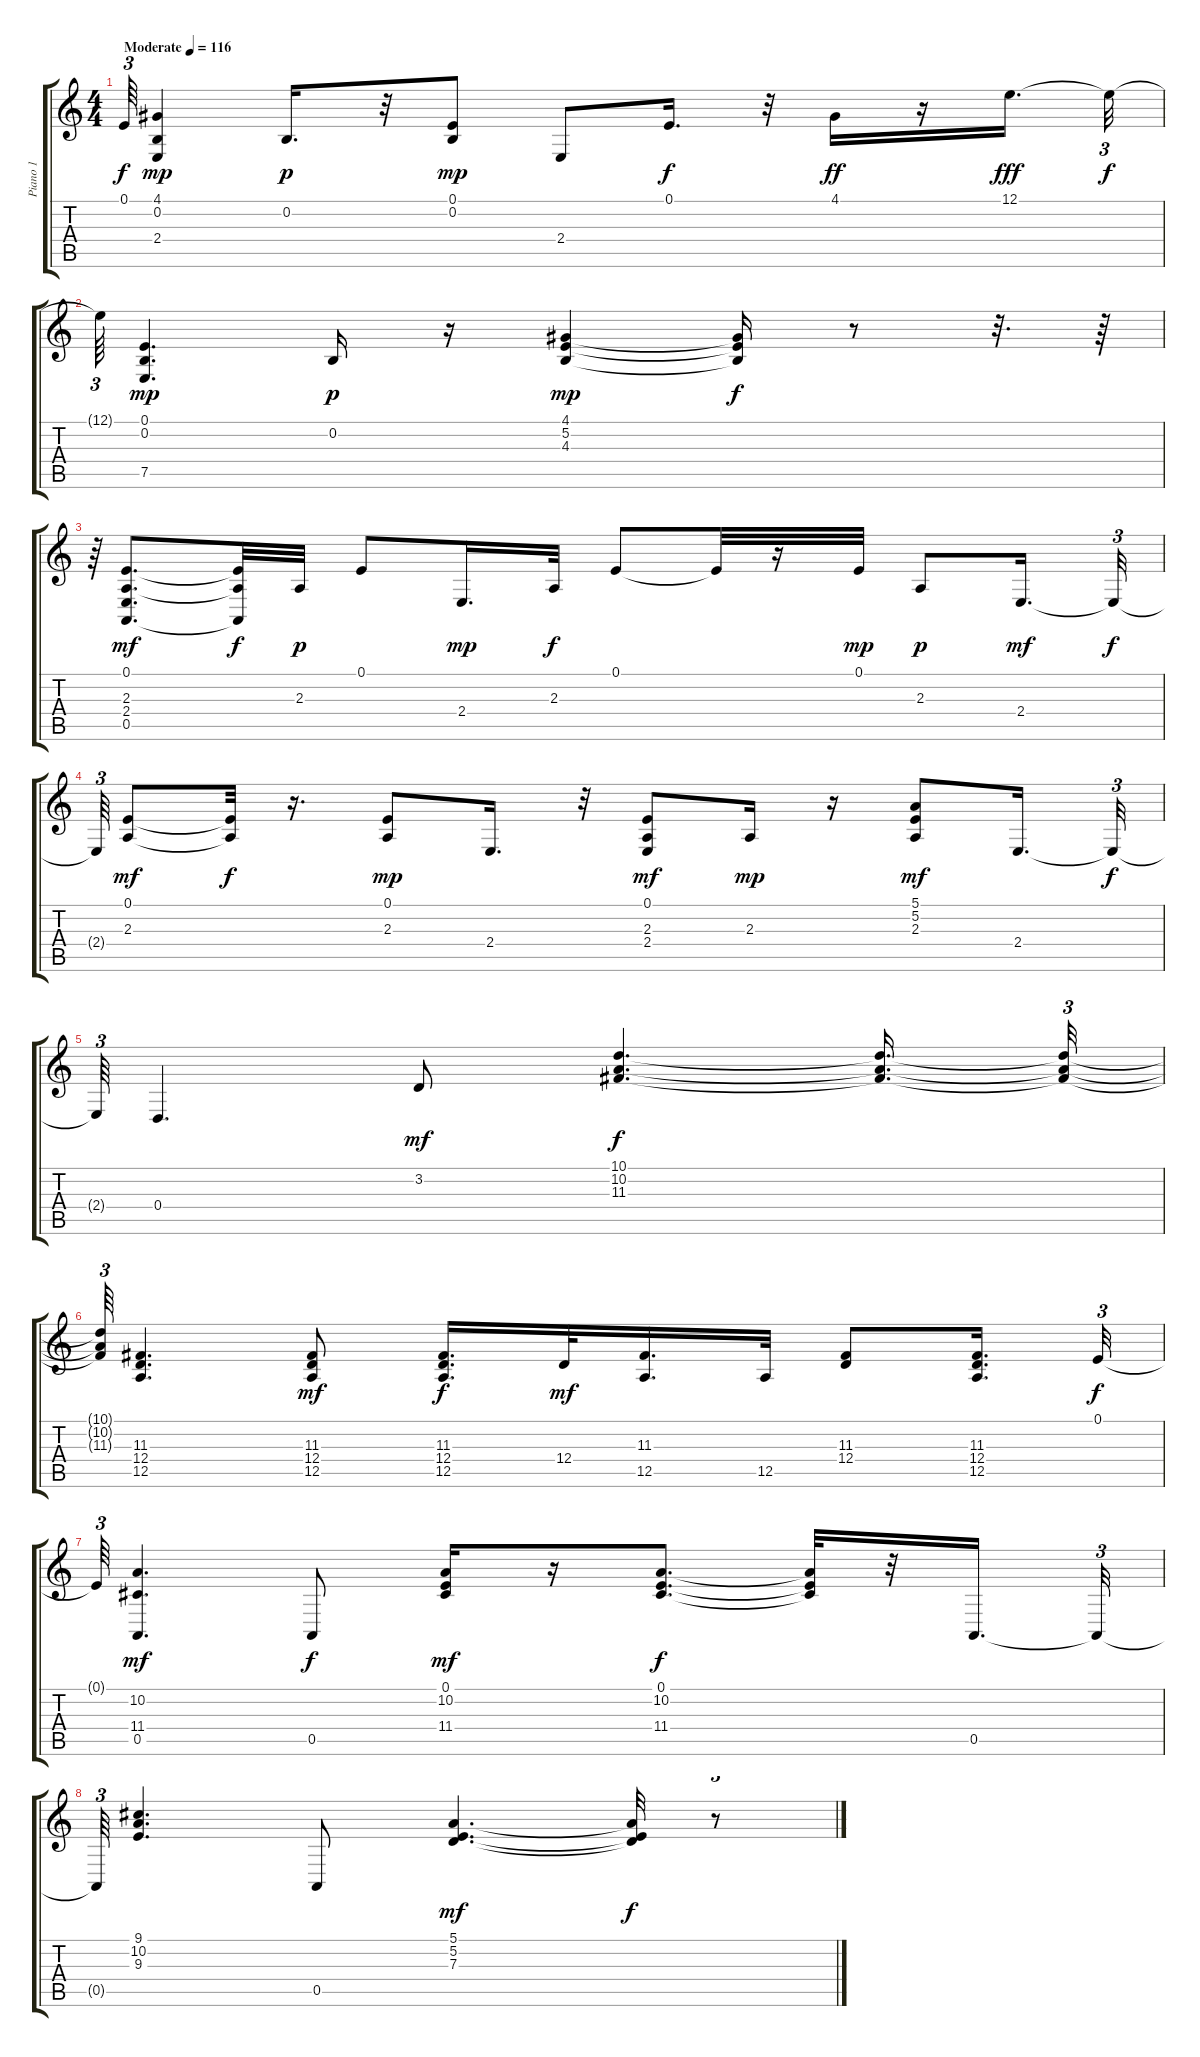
\track ("Piano 1 " "Piano 1 ") {instrument acousticgrandpiano}
\staff {score tabs}
\tuning (E4 B3 G3 D3 A2 E2) {hide}
\ts (4 4)
\tempo (116 "Moderate")
\clef g2
\ks c
0.1.64{tu (3 2) dy f instrument acousticgrandpiano} (4.1 0.2 2.4).4{dy mp} 0.2.16{d dy p} r.32 (0.1 0.2).8{dy mp} 2.4.8 0.1.16{d dy f} r.32 4.1.16{dy ff} r.16 12.1.16{d dy fff} 12.1{t}.32{tu (3 2) dy f} |
12.1{t}.64{tu (3 2)} (0.1 0.2 7.5).4{d dy mp} 0.2.16{dy p} r.16 (4.1 5.2 4.3).4{dy mp} (4.1{t} 5.2{t} 4.3{t}).16{dy f} r.8 r.32{d} r.64 |
r.64{tu (3 2)} (0.1 2.3 2.4 0.5).8{d dy mf} (0.1{t} 2.3{t} 0.5{t}).32{dy f} 2.3.32{dy p} 0.1.8 2.4.16{d dy mp} 2.3.32{dy f} 0.1.8 0.1{t}.32 r.16 0.1.32{dy mp} 2.3.8{dy p} 2.4.16{d dy mf} 2.4{t}.32{tu (3 2) dy f} |
2.4{t}.64{tu (3 2)} (0.1 2.3).8{dy mf} (0.1{t} 2.3{t}).32{dy f} r.16{d} (0.1 2.3).8{dy mp} 2.4.16{d} r.32 (0.1 2.3 2.4).8{dy mf} 2.3.16{dy mp} r.16 (5.1 5.2 2.3).8{dy mf} 2.4.16{d} 2.4{t}.32{tu (3 2) dy f} |
2.4{t}.64{tu (3 2)} 0.4.4{d} 3.2.8{dy mf} (10.1 10.2 11.3).4{d dy f} (10.1{t} 10.2{t} 11.3{t}).16{d} (10.1{t} 10.2{t} 11.3{t}).32{tu (3 2)} |
(10.1{t} 10.2{t} 11.3{t}).64{tu (3 2)} (11.3 12.4 12.5).4{d} (11.3 12.4 12.5).8{dy mf} (11.3 12.4 12.5).16{d dy f} 12.4.32{dy mf} (11.3 12.5).16{d} 12.5.32 (11.3 12.4).8 (11.3 12.4 12.5).16{d} 0.1.32{tu (3 2) dy f} |
0.1{t}.64{tu (3 2)} (10.2 11.4 0.5).4{d dy mf} 0.5.8{dy f} (0.1 10.2 11.4).16{dy mf} r.16 (0.1 10.2 11.4).8{d dy f} (0.1{t} 10.2{t} 11.4{t}).32 r.32 0.5.16{d} 0.5{t}.32{tu (3 2)} |
0.5{t}.64{tu (3 2)} (9.1 10.2 9.3).4{d} 0.5.8 (5.1 5.2 7.3).4{d dy mf} (5.1{t} 5.2{t} 7.3{t}).32{dy f} r.8{tu (3 2)}
